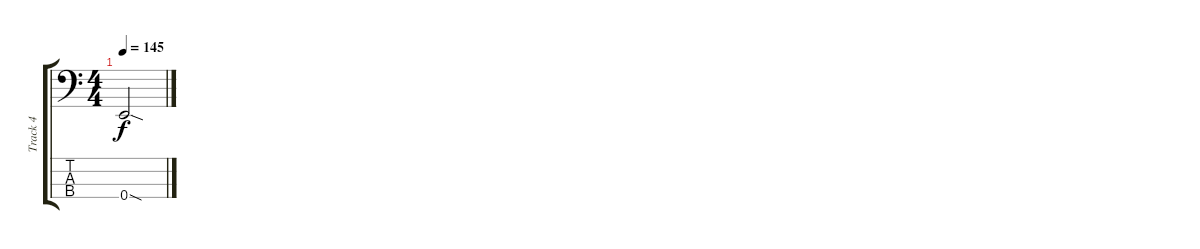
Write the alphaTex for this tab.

\track ("Track 4" "Track 4") {instrument electricbasspick}
\staff {score tabs}
\tuning (G2 D2 A1 E1) {hide}
\ts (4 4)
\tempo 145
\clef f4
\ks c
0.4{sod}.2{dy f}
